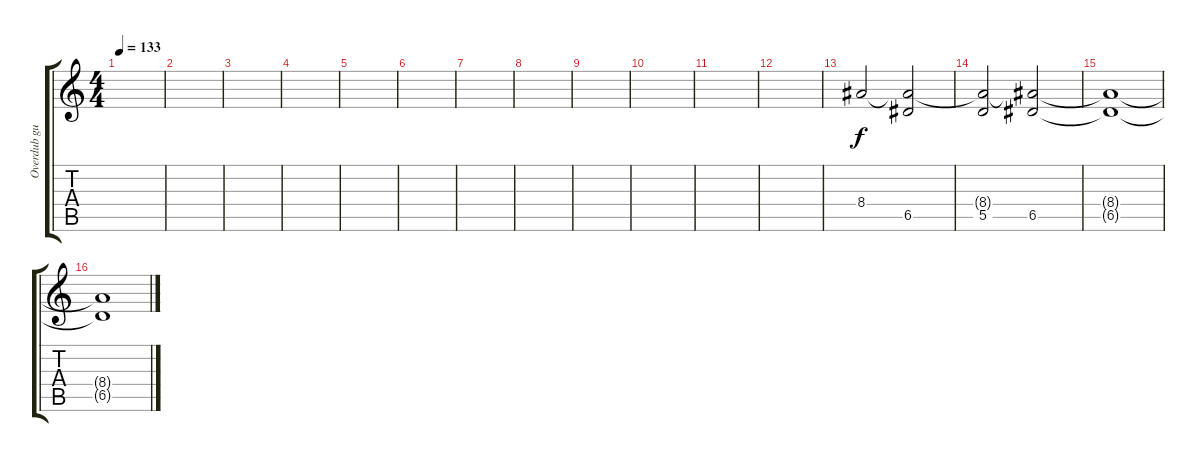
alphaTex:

\track ("Overdub guitar" "Overdub gu") {instrument distortionguitar}
\staff {score tabs}
\tuning (E4 B3 G3 D3 A2 E2) {hide}
\ts (4 4)
\tempo 133
\clef g2
\ks c
|
|
|
|
|
|
|
|
|
|
|
|
8.4.2 (8.4{t} 6.5).2 |
(8.4{t} 5.5).2 (8.4{t} 6.5).2 |
(8.4{t} 6.5{t}).1 |
(8.4{t} 6.5{t}).1
